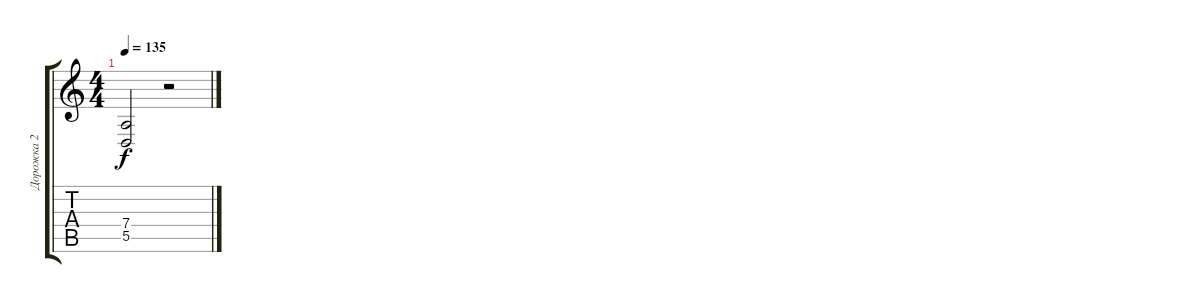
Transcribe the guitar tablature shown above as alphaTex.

\track ("Дорожка 2" "Дорожка 2") {instrument acousticgrandpiano}
\staff {score tabs}
\tuning (E4 B3 G3 D3 A2 E2) {hide}
\ts (4 4)
\tempo 135
\clef g2
\ks c
(7.4 5.5).2{dy f} r.2
